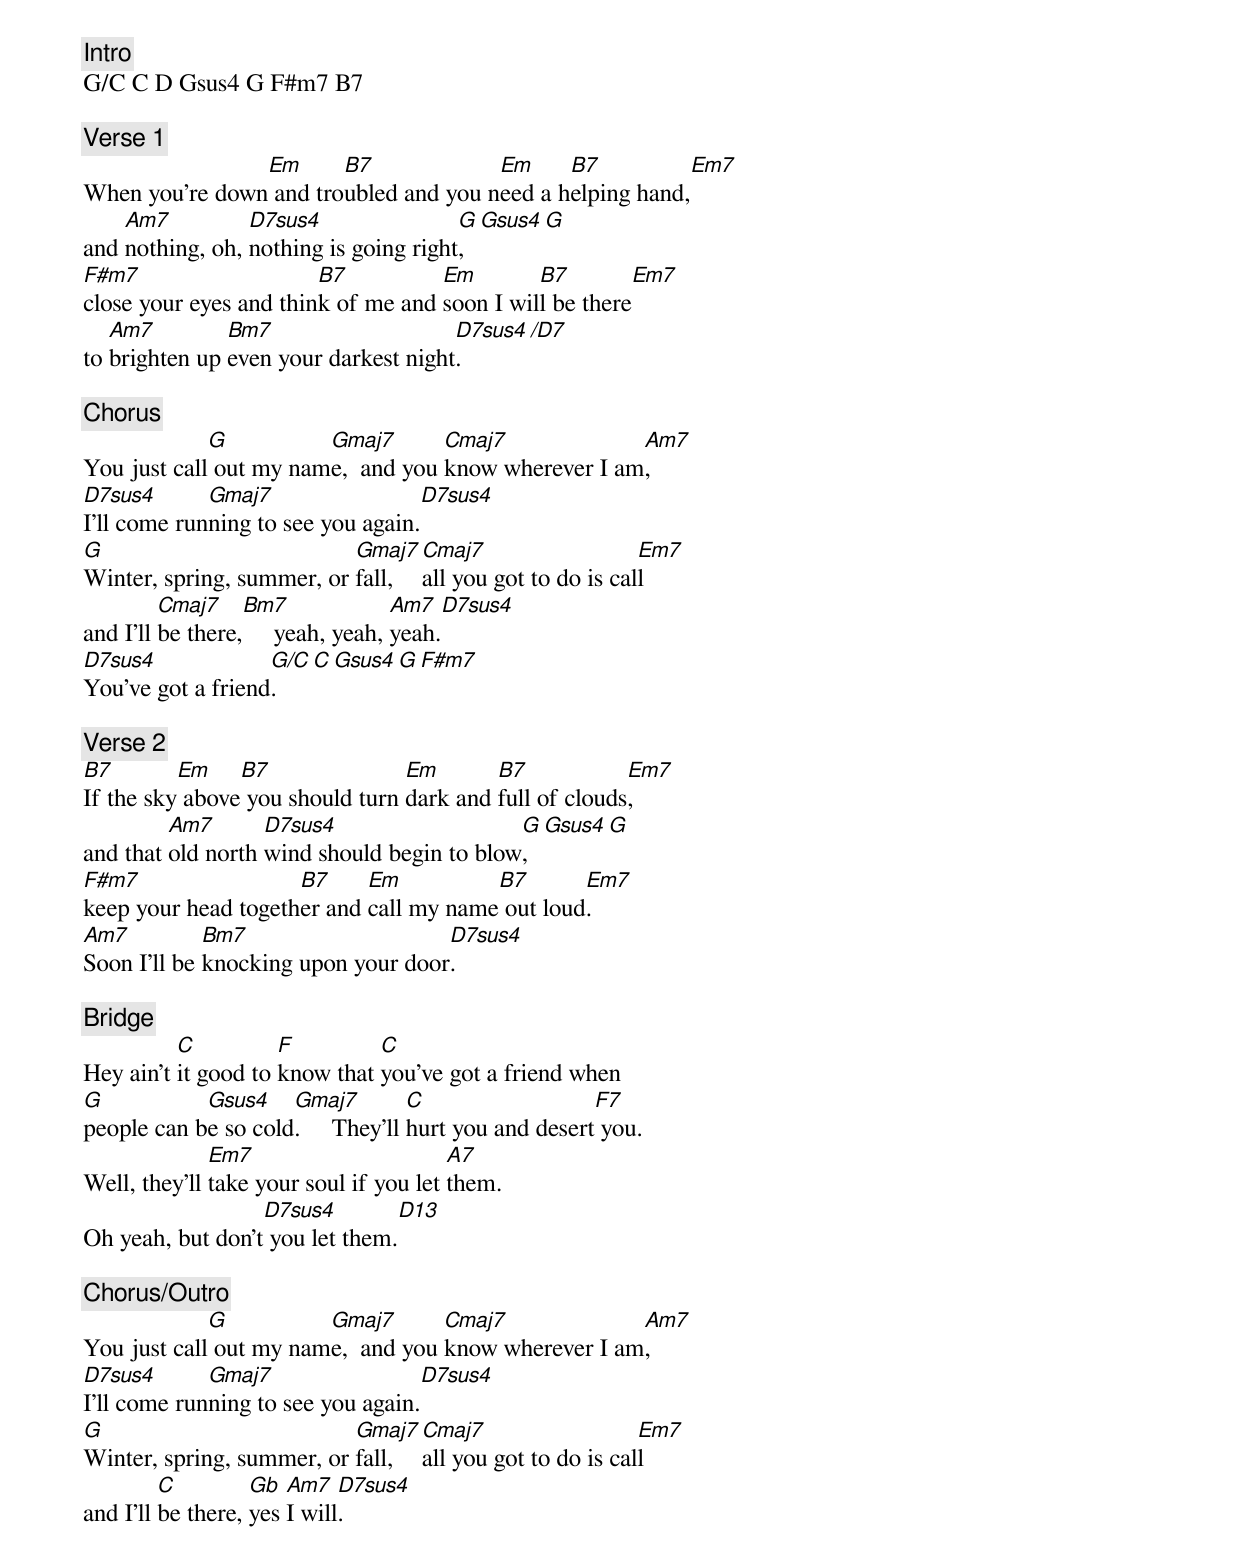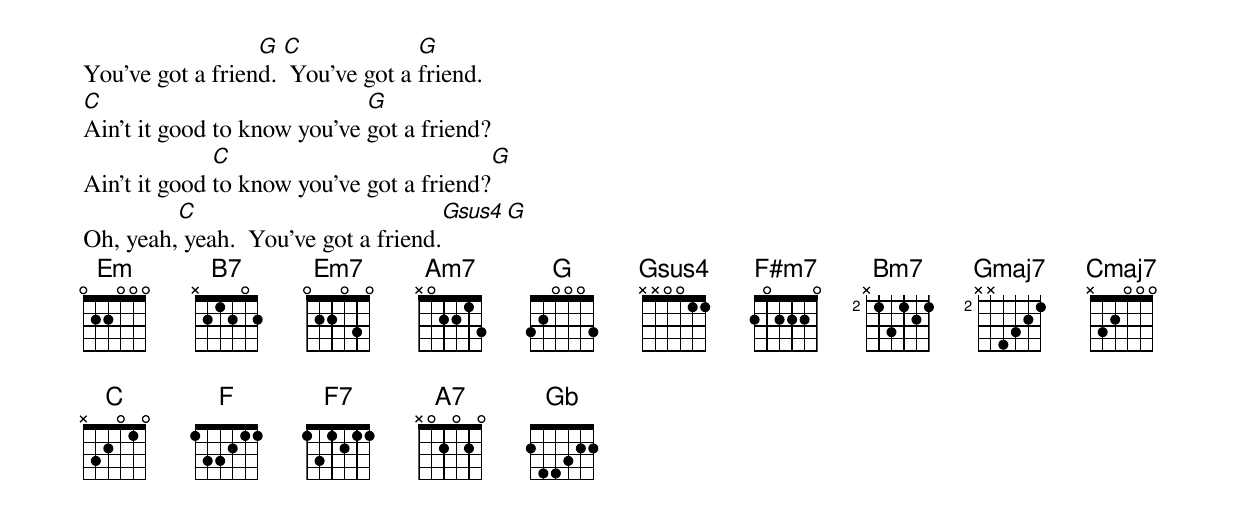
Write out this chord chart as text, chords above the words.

[Intro]
G/C C D Gsus4 G F#m7 B7

[Verse 1]
                Em      B7             Em     B7          Em7
When you're down and troubled and you need a helping hand,
    Am7          D7sus4                G     Gsus4   G
and nothing, oh, nothing is going right,
F#m7                    B7          Em        B7         Em7
close your eyes and think of me and soon I will be there
   Am7         Bm7                    D7sus4 /D7
to brighten up even your darkest night.

[Chorus]
             G          Gmaj7       Cmaj7             Am7
You just call out my name,  and you know wherever I am,
D7sus4       Gmaj7                 D7sus4
I'll come running to see you again.
G                          Gmaj7  Cmaj7                   Em7
Winter, spring, summer, or fall,  all you got to do is call
         Cmaj7    Bm7              Am7  D7sus4
and I'll be there,     yeah, yeah, yeah.
D7sus4             G/C C Gsus4 G F#m7
You've got a friend.

[Verse 2]
B7        Em    B7               Em       B7            Em7
If the sky above you should turn dark and full of clouds,
         Am7       D7sus4                   G  Gsus4  G
and that old north wind should begin to blow,
F#m7                 B7     Em          B7       Em7
keep your head together and call my name out loud.
Am7          Bm7                    D7sus4
Soon I'll be knocking upon your door.

[Bridge]
          C          F         C
Hey ain't it good to know that you've got a friend when
G           Gsus4    Gmaj7         C                  F7
people can be so cold.     They'll hurt you and desert you.
              Em7                       A7
Well, they'll take your soul if you let them.
                  D7sus4         D13
Oh yeah, but don't you let them.

[Chorus/Outro]
             G          Gmaj7       Cmaj7             Am7
You just call out my name,  and you know wherever I am,
D7sus4       Gmaj7                 D7sus4
I'll come running to see you again.
G                          Gmaj7  Cmaj7                   Em7
Winter, spring, summer, or fall,  all you got to do is call
         C         Gb  Am7   D7sus4
and I'll be there, yes I will.
                  G  C             G
You've got a friend.  You've got a friend.
C                            G
Ain't it good to know you've got a friend?
              C                           G
Ain't it good to know you've got a friend?
         C                           Gsus4  G
Oh, yeah, yeah.  You've got a friend.
